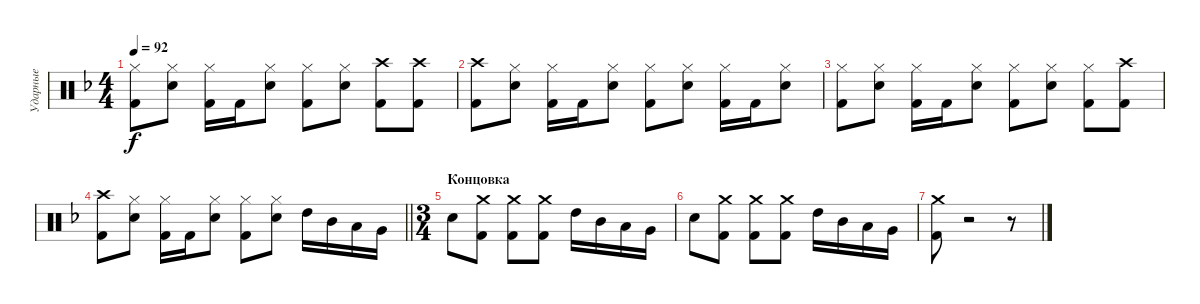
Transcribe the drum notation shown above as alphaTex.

\track ("Ударные" "Ударные") {instrument percussion}
\staff {score}
\articulation defaults
\ts (4 4)
\tempo 92
\clef neutral
\ks dminor
("Kick (hit) 2" "Hi-Hat (closed)").8{dy f} ("Snare (hit) 2" "Hi-Hat (closed)").8 ("Kick (hit) 2" "Hi-Hat (closed)").16 "Kick (hit) 2".16 ("Snare (hit) 2" "Hi-Hat (closed)").8 ("Kick (hit) 2" "Hi-Hat (closed)").8 ("Snare (hit) 2" "Hi-Hat (closed)").8 ("Kick (hit) 2" "Crash high (hit)").8 ("Kick (hit) 2" "Crash high (hit)").8 |
("Kick (hit) 2" "Crash high (hit)").8 ("Snare (hit) 2" "Hi-Hat (closed)").8 ("Kick (hit) 2" "Hi-Hat (closed)").16 "Kick (hit) 2".16 ("Snare (hit) 2" "Hi-Hat (closed)").8 ("Kick (hit) 2" "Hi-Hat (closed)").8 ("Snare (hit) 2" "Hi-Hat (closed)").8 ("Kick (hit) 2" "Hi-Hat (closed)").16 "Kick (hit) 2".16 ("Snare (hit) 2" "Hi-Hat (closed)").8 |
("Kick (hit) 2" "Hi-Hat (closed)").8 ("Snare (hit) 2" "Hi-Hat (closed)").8 ("Kick (hit) 2" "Hi-Hat (closed)").16 "Kick (hit) 2".16 ("Snare (hit) 2" "Hi-Hat (closed)").8 ("Kick (hit) 2" "Hi-Hat (closed)").8 ("Snare (hit) 2" "Hi-Hat (closed)").8 ("Kick (hit) 2" "Hi-Hat (closed)").8 ("Kick (hit) 2" "Crash high (hit)").8 |
\barLineRight lightlight
("Kick (hit) 2" "Crash high (hit)").8 ("Snare (hit) 2" "Hi-Hat (closed)").8 ("Kick (hit) 2" "Hi-Hat (closed)").16 "Kick (hit) 2".16 ("Snare (hit) 2" "Hi-Hat (closed)").8 ("Kick (hit) 2" "Hi-Hat (closed)").8 ("Snare (hit) 2" "Hi-Hat (closed)").8 "High Tom (hit)".16 "Mid Tom (hit)".16 "Low Tom (hit)".16 "Very Low Tom (hit)".16 |
\ts (3 4)
\section ("" "Концовка")
"Snare (hit) 2".8 ("Kick (hit) 2" "Crash medium (hit)").8 ("Kick (hit) 2" "Crash medium (hit)").8 ("Kick (hit) 2" "Crash medium (hit)").8 "High Tom (hit)".16 "Mid Tom (hit)".16 "Low Tom (hit)".16 "Very Low Tom (hit)".16 |
"Snare (hit) 2".8 ("Kick (hit) 2" "Crash medium (hit)").8 ("Kick (hit) 2" "Crash medium (hit)").8 ("Kick (hit) 2" "Crash medium (hit)").8 "High Tom (hit)".16 "Mid Tom (hit)".16 "Low Tom (hit)".16 "Very Low Tom (hit)".16 |
("Kick (hit) 2" "Crash medium (hit)").8 r.2 r.8
